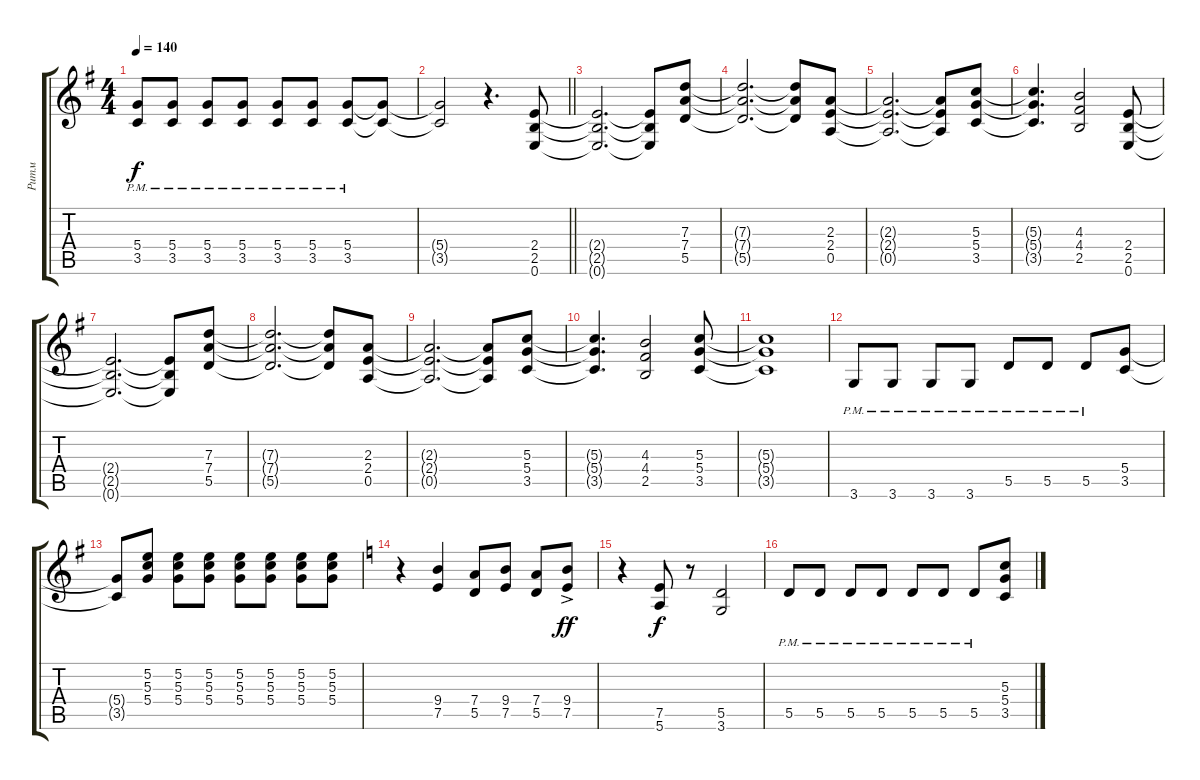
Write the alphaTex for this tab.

\track ("Ритм" "Ритм") {instrument distortionguitar}
\staff {score tabs}
\tuning (E4 B3 G3 D3 A2 E2) {hide}
\ts (4 4)
\tempo 140
\clef g2
\ks g
(5.4{pm} 3.5{pm}).8{dy f} (5.4{pm} 3.5{pm}).8 (5.4{pm} 3.5{pm}).8 (5.4{pm} 3.5{pm}).8 (5.4{pm} 3.5{pm}).8 (5.4{pm} 3.5{pm}).8 (5.4{pm} 3.5{pm}).8 (5.4{t} 3.5{t}).8 |
\barLineRight lightlight
(5.4{t} 3.5{t}).2 r.4{d} (2.4 2.5 0.6).8 |
(2.4{t} 2.5{t} 0.6{t}).2{d} (2.4{t} 2.5{t} 0.6{t}).8 (7.3 7.4 5.5).8 |
(7.3{t} 7.4{t} 5.5{t}).2{d} (7.3{t} 7.4{t} 5.5{t}).8 (2.3 2.4 0.5).8 |
(2.3{t} 2.4{t} 0.5{t}).2{d} (2.3{t} 2.4{t} 0.5{t}).8 (5.3 5.4 3.5).8 |
(5.3{t} 5.4{t} 3.5{t}).4{d} (4.3 4.4 2.5).2 (2.4 2.5 0.6).8 |
(2.4{t} 2.5{t} 0.6{t}).2{d} (2.4{t} 2.5{t} 0.6{t}).8 (7.3 7.4 5.5).8 |
(7.3{t} 7.4{t} 5.5{t}).2{d} (7.3{t} 7.4{t} 5.5{t}).8 (2.3 2.4 0.5).8 |
(2.3{t} 2.4{t} 0.5{t}).2{d} (2.3{t} 2.4{t} 0.5{t}).8 (5.3 5.4 3.5).8 |
(5.3{t} 5.4{t} 3.5{t}).4{d} (4.3 4.4 2.5).2 (5.3 5.4 3.5).8 |
(5.3{t} 5.4{t} 3.5{t}).1 |
3.6{pm}.8 3.6{pm}.8 3.6{pm}.8 3.6{pm}.8 5.5{pm}.8 5.5{pm}.8 5.5{pm}.8 (5.4 3.5).8 |
(5.4{t} 3.5{t}).8 (5.2 5.3 5.4).8 (5.2 5.3 5.4).8 (5.2 5.3 5.4).8 (5.2 5.3 5.4).8 (5.2 5.3 5.4).8 (5.2 5.3 5.4).8 (5.2 5.3 5.4).8 |
\ks c
r.4 (9.4 7.5).4 (7.4 5.5).8 (9.4 7.5).8 (7.4 5.5).8 (9.4{ac} 7.5{ac}).8{dy ff} |
r.4 (7.5 5.6).8{dy f} r.8 (5.5 3.6).2 |
5.5{pm}.8 5.5{pm}.8 5.5{pm}.8 5.5{pm}.8 5.5{pm}.8 5.5{pm}.8 5.5{pm}.8 (5.3 5.4 3.5).8
